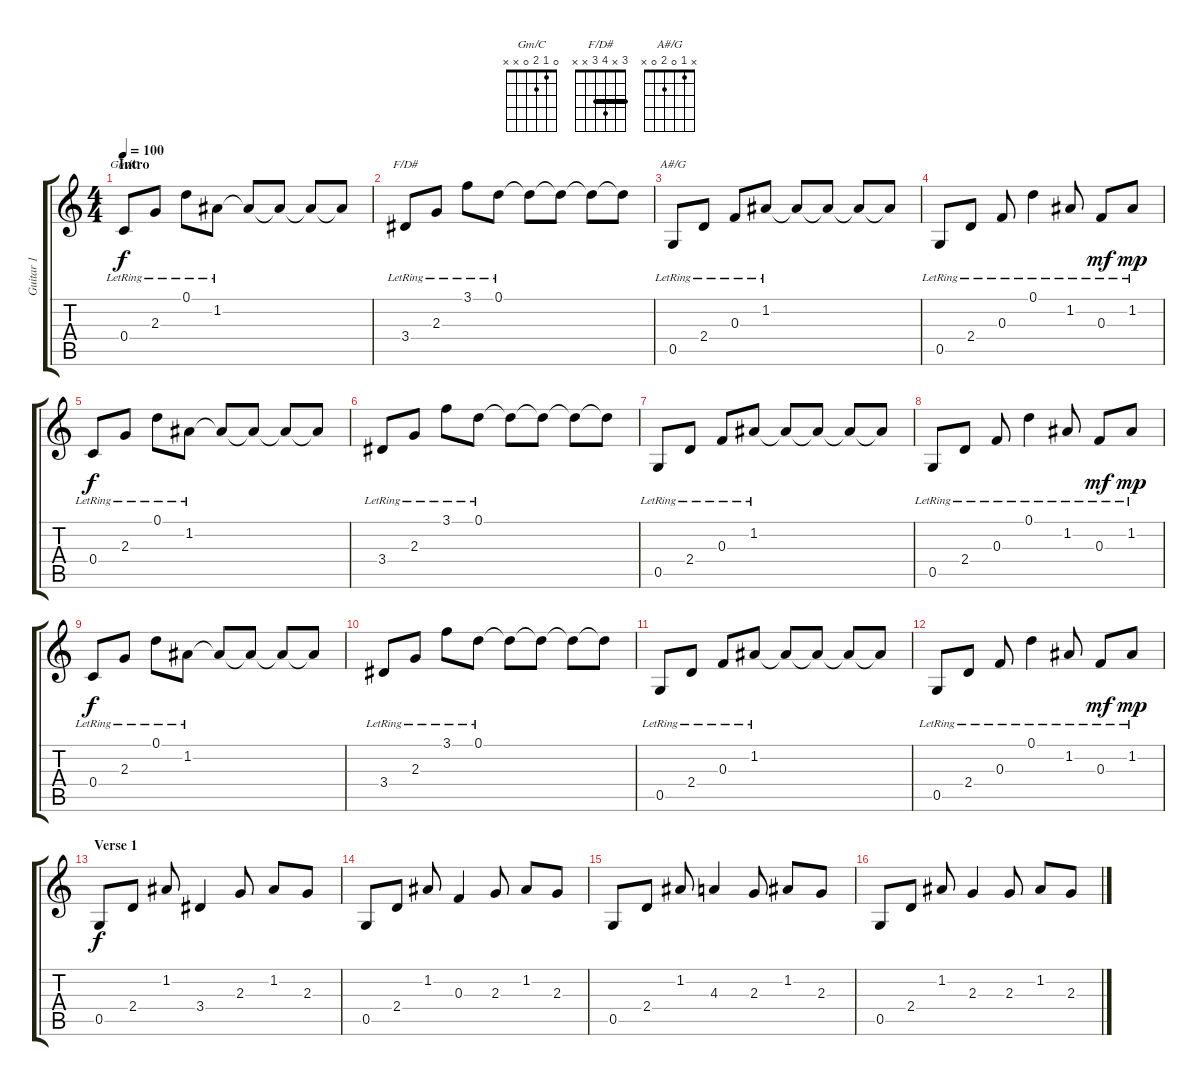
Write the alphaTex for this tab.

\track ("Guitar 1" "Guitar 1") {instrument electricguitarclean}
\staff {score tabs}
\tuning (D4 A3 F3 C3 G2 D2) {hide}
\chord ("Gm/C" 0 1 2 0 x x)
\chord ("F/D#" 3 x 4 3 x x) {barre 3}
\chord ("A#/G" x 1 0 2 0 x)
\ts (4 4)
\section ("" "Intro")
\tempo 100
\clef g2
\ks c
0.4{lr}.8{ch "Gm/C" dy f instrument electricguitarclean} 2.3{lr}.8 0.1{lr}.8 1.2{lr}.8 1.2{t}.8 1.2{t}.8 1.2{t}.8 1.2{t}.8 |
3.4{lr}.8{ch "F/D#"} 2.3{lr}.8 3.1{lr}.8 0.1{lr}.8 0.1{t}.8 0.1{t}.8 0.1{t}.8 0.1{t}.8 |
0.5{lr}.8{ch "A#/G"} 2.4{lr}.8 0.3{lr}.8 1.2{lr}.8 1.2{t}.8 1.2{t}.8 1.2{t}.8 1.2{t}.8 |
0.5{lr}.8 2.4{lr}.8 0.3{lr}.8 0.1{lr}.4 1.2{lr}.8 0.3{lr}.8{dy mf} 1.2{lr}.8{dy mp} |
0.4{lr}.8{dy f} 2.3{lr}.8 0.1{lr}.8 1.2{lr}.8 1.2{t}.8 1.2{t}.8 1.2{t}.8 1.2{t}.8 |
3.4{lr}.8 2.3{lr}.8 3.1{lr}.8 0.1{lr}.8 0.1{t}.8 0.1{t}.8 0.1{t}.8 0.1{t}.8 |
0.5{lr}.8 2.4{lr}.8 0.3{lr}.8 1.2{lr}.8 1.2{t}.8 1.2{t}.8 1.2{t}.8 1.2{t}.8 |
0.5{lr}.8 2.4{lr}.8 0.3{lr}.8 0.1{lr}.4 1.2{lr}.8 0.3{lr}.8{dy mf} 1.2{lr}.8{dy mp} |
0.4{lr}.8{dy f} 2.3{lr}.8 0.1{lr}.8 1.2{lr}.8 1.2{t}.8 1.2{t}.8 1.2{t}.8 1.2{t}.8 |
3.4{lr}.8 2.3{lr}.8 3.1{lr}.8 0.1{lr}.8 0.1{t}.8 0.1{t}.8 0.1{t}.8 0.1{t}.8 |
0.5{lr}.8 2.4{lr}.8 0.3{lr}.8 1.2{lr}.8 1.2{t}.8 1.2{t}.8 1.2{t}.8 1.2{t}.8 |
0.5{lr}.8 2.4{lr}.8 0.3{lr}.8 0.1{lr}.4 1.2{lr}.8 0.3{lr}.8{dy mf} 1.2{lr}.8{dy mp} |
\section ("" "Verse 1")
0.5.8{dy f} 2.4.8 1.2.8 3.4.4 2.3.8 1.2.8 2.3.8 |
0.5.8 2.4.8 1.2.8 0.3.4 2.3.8 1.2.8 2.3.8 |
0.5.8 2.4.8 1.2.8 4.3.4 2.3.8 1.2.8 2.3.8 |
0.5.8 2.4.8 1.2.8 2.3.4 2.3.8 1.2.8 2.3.8
